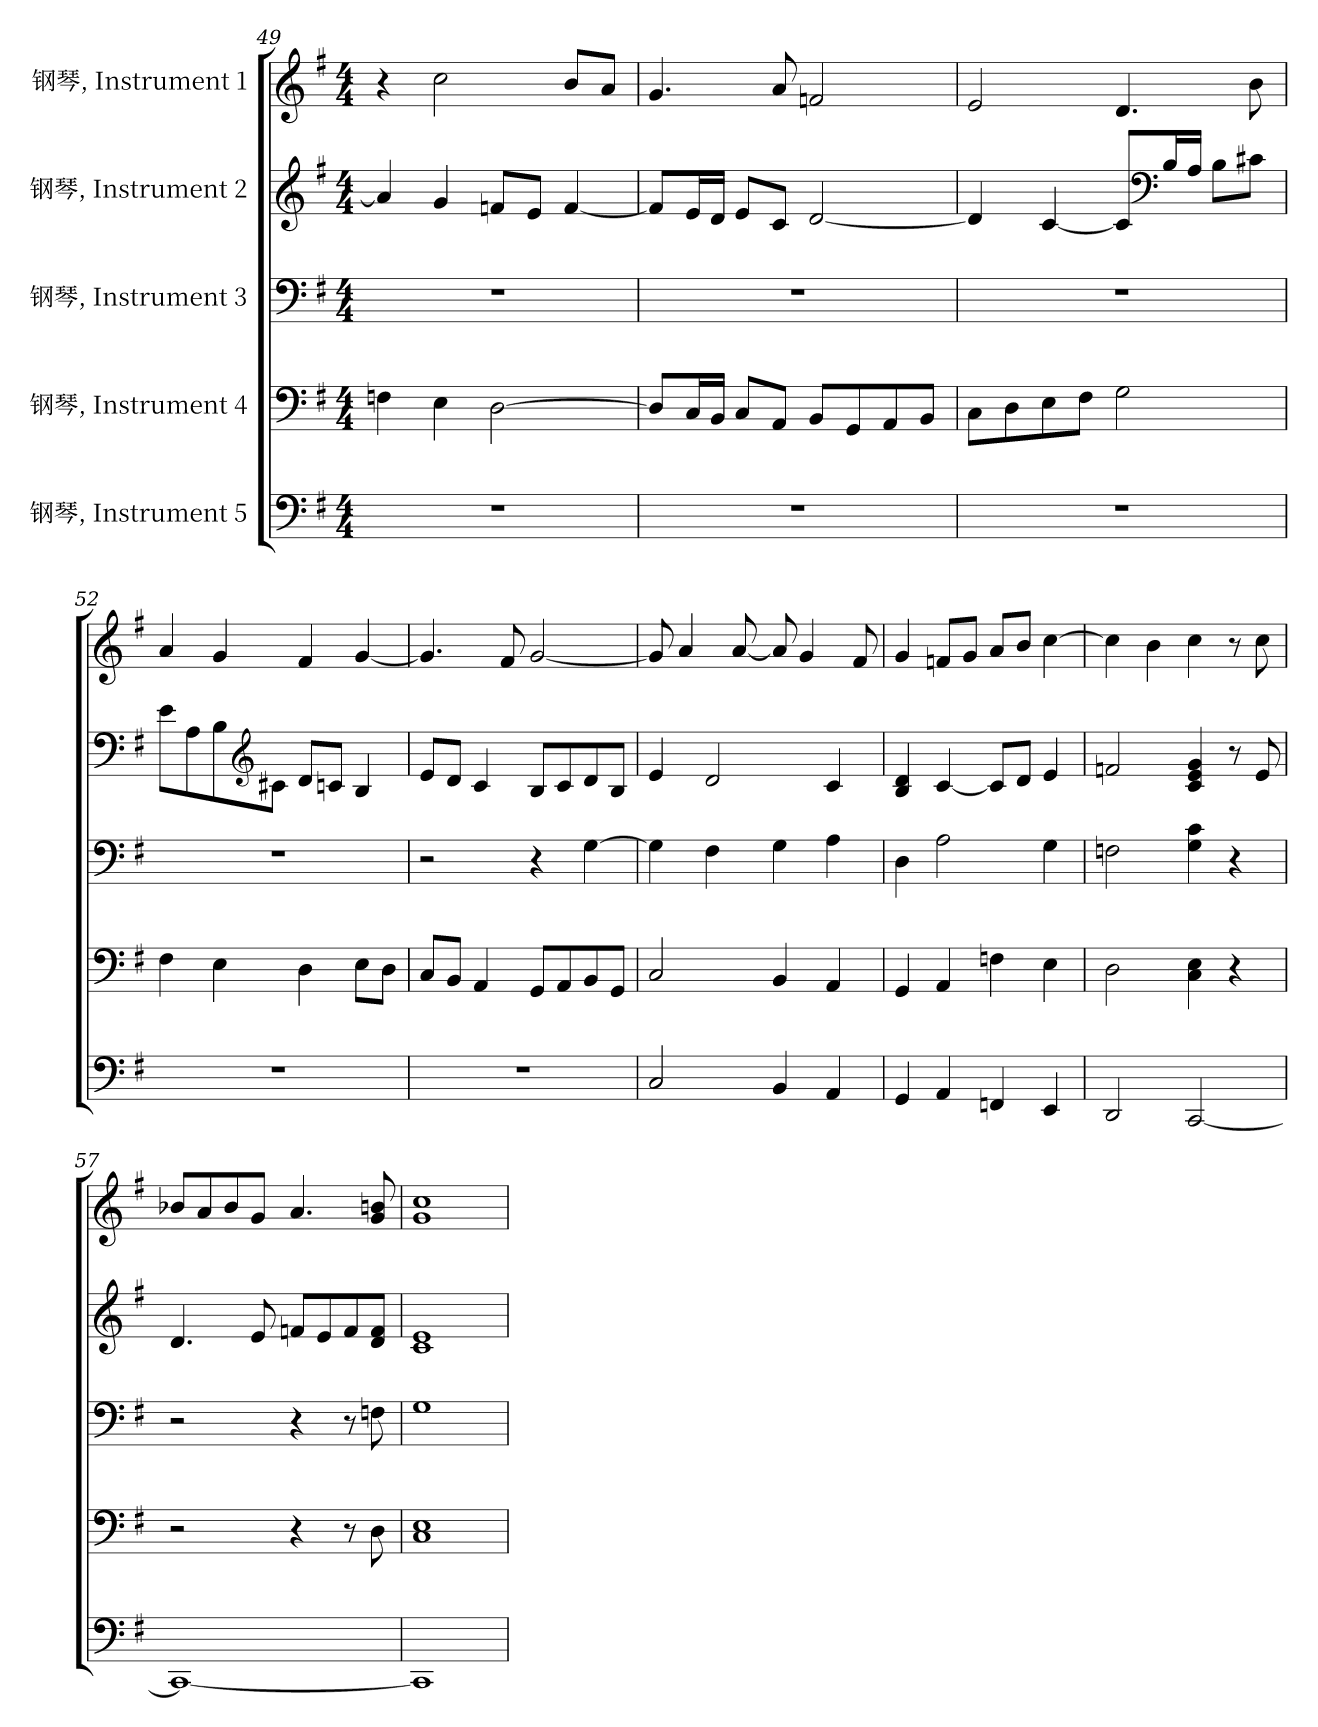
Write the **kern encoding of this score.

**kern	**kern	**kern	**kern	**kern
*part5	*part4	*part3	*part2	*part1
*staff5	*staff4	*staff3	*staff2	*staff1
*I"钢琴, Instrument 5	*I"钢琴, Instrument 4	*I"钢琴, Instrument 3	*I"钢琴, Instrument 2	*I"钢琴, Instrument 1
*clefF4	*clefF4	*clefF4	*clefG2	*clefG2
*k[f#]	*k[f#]	*k[f#]	*k[f#]	*k[f#]
*M4/4	*M4/4	*M4/4	*M4/4	*M4/4
=49	=49	=49	=49	=49
1r	4Fn\	1r	4a/]	4r
.	4E\	.	4g/	2cc\
.	[2D\	.	8fn/L	.
.	.	.	8e/J	.
.	.	.	[4f/	8b/L
.	.	.	.	8a/J
=50	=50	=50	=50	=50
1r	8D/L]	1r	8f/L]	4.g/
.	16C/L	.	16e/L	.
.	16BB/JJ	.	16d/JJ	.
.	8C/L	.	8e/L	.
.	8AA/J	.	8c/J	8a/
.	8BB/L	.	[2d/	2fn/
.	8GG/	.	.	.
.	8AA/	.	.	.
.	8BB/J	.	.	.
!!LO:PB:g=z
=51	=51	=51	=51	=51
1r	8C\L	1r	4d/]	2e/
.	8D\	.	.	.
.	8E\	.	[4c/	.
.	8F#\J	.	.	.
.	2G\	.	8c/L]	4.d/
*	*	*	*clefF4	*
.	.	.	16B/L	.
.	.	.	16A/JJ	.
.	.	.	8B\L	.
.	.	.	8c#X\J	8b\
=52	=52	=52	=52	=52
1r	4F#\	1r	8e\L	4a/
.	.	.	8A\	.
.	4E\	.	8B\	4g/
*	*	*	*clefG2	*
.	.	.	8c#X\J	.
.	4D\	.	8d/L	4f#/
.	.	.	8cn/J	.
.	8E\L	.	4B/	[4g/
.	8D\J	.	.	.
=53	=53	=53	=53	=53
1r	8C/L	2r	8e/L	4.g/]
.	8BB/J	.	8d/J	.
.	4AA/	.	4c/	.
.	.	.	.	8f#/
.	8GG/L	4r	8B/L	[2g/
.	8AA/	.	8c/	.
.	8BB/	[4G\	8d/	.
.	8GG/J	.	8B/J	.
=54	=54	=54	=54	=54
2C/	2C/	4G\]	4e/	8g/]
.	.	.	.	4a/
.	.	4F#\	2d/	.
.	.	.	.	[8a/
4BB/	4BB/	4G\	.	8a/]
.	.	.	.	4g/
4AA/	4AA/	4A\	4c/	.
.	.	.	.	8f#/
!!LO:LB:g=z
=55	=55	=55	=55	=55
4GG/	4GG/	4D\	4B/ 4d/	4g/
4AA/	4AA/	2A\	[4c/	8fn/L
.	.	.	.	8g/J
4FFn/	4Fn\	.	8c/L]	8a/L
.	.	.	8d/J	8b/J
4EE/	4E\	4G\	4e/	[4cc\
=56	=56	=56	=56	=56
2DD/	2D\	2Fn\	2fn/	4cc\]
.	.	.	.	4b\
[2CC/	4C\ 4E\	4G\ 4c\	4c/ 4e/ 4g/	4cc\
.	4r	4r	8r	8r
.	.	.	8e/	8cc\
=57	=57	=57	=57	=57
1CC_	2r	2r	4.d/	8b-X/L
.	.	.	.	8a/
.	.	.	.	8b-/
.	.	.	8e/	8g/J
.	4r	4r	8fn/L	4.a/
.	.	.	8e/	.
.	8r	8r	8f/	.
.	8D\	8Fn\	8d/ 8f/J	8g/ 8bn/
=58	=58	=58	=58	=58
1CC]	1C 1E	1G	1c 1e	1g 1cc
=	=	=	=	=
*-	*-	*-	*-	*-
